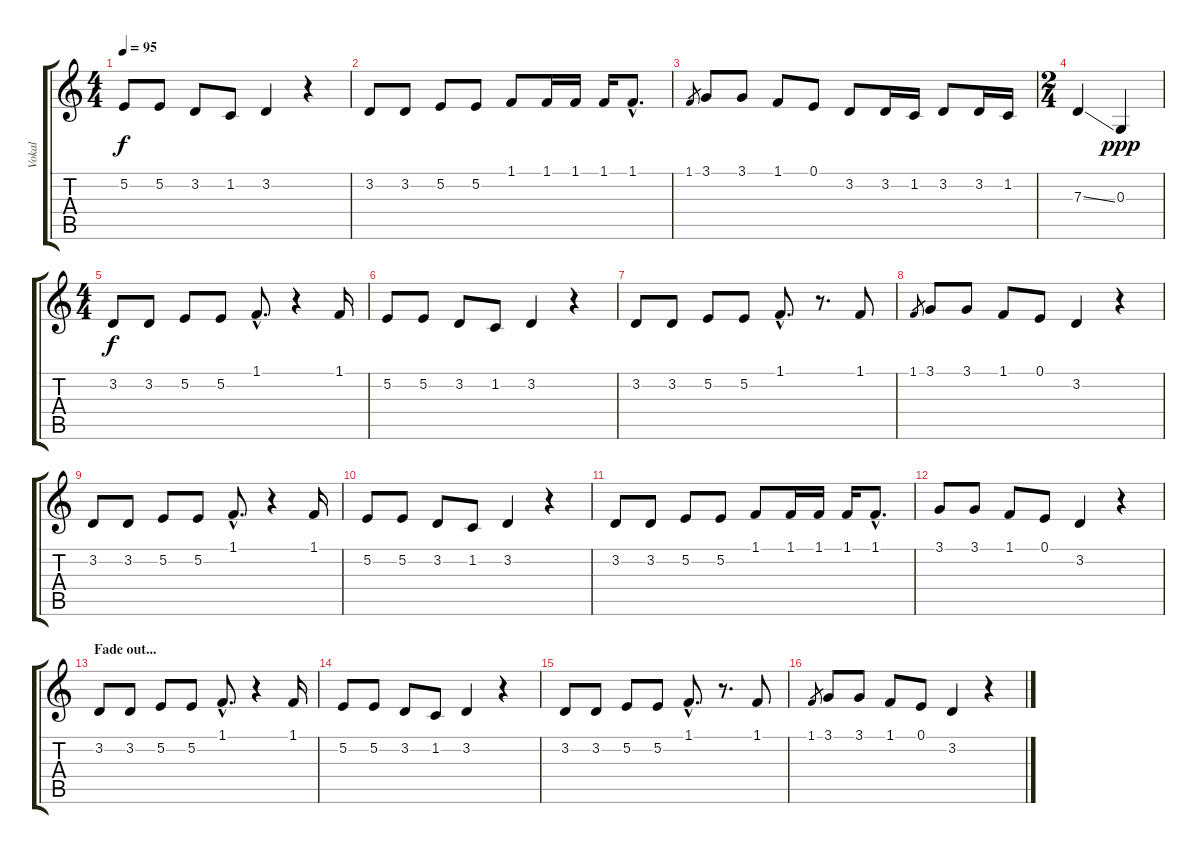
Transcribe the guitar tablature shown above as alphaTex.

\track ("Vokal" "Vokal") {instrument trombone}
\staff {score tabs}
\tuning (E4 B3 G3 D3 A2 E2) {hide}
\ts (4 4)
\tempo 95
\clef g2
\ks c
5.2.8{dy f} 5.2.8 3.2.8 1.2.8 3.2.4 r.4 |
3.2.8 3.2.8 5.2.8 5.2.8 1.1.8 1.1.16 1.1.16 1.1.16 1.1{hac}.8{d} |
1.1.8{gr} 3.1.8 3.1.8 1.1.8 0.1.8 3.2.8 3.2.16 1.2.16 3.2.8 3.2.16 1.2.16 |
\ts (2 4)
7.3{ss}.4 0.3.4{dy ppp} |
\ts (4 4)
3.2.8{dy f} 3.2.8 5.2.8 5.2.8 1.1{hac}.8{d} r.4 1.1.16 |
5.2.8 5.2.8 3.2.8 1.2.8 3.2.4 r.4 |
3.2.8 3.2.8 5.2.8 5.2.8 1.1{hac}.8{d} r.8{d} 1.1.8 |
1.1.8{gr} 3.1.8 3.1.8 1.1.8 0.1.8 3.2.4 r.4 |
3.2.8 3.2.8 5.2.8 5.2.8 1.1{hac}.8{d} r.4 1.1.16 |
5.2.8 5.2.8 3.2.8 1.2.8 3.2.4 r.4 |
3.2.8 3.2.8 5.2.8 5.2.8 1.1.8 1.1.16 1.1.16 1.1.16 1.1{hac}.8{d} |
3.1.8 3.1.8 1.1.8 0.1.8 3.2.4 r.4 |
\section ("" "Fade out...")
3.2.8 3.2.8 5.2.8 5.2.8 1.1{hac}.8{d} r.4 1.1.16 |
5.2.8{volume 7} 5.2.8 3.2.8 1.2.8 3.2.4 r.4 |
3.2.8 3.2.8 5.2.8 5.2.8 1.1{hac}.8{d} r.8{d} 1.1.8 |
1.1.8{gr} 3.1.8 3.1.8 1.1.8 0.1.8 3.2.4 r.4
